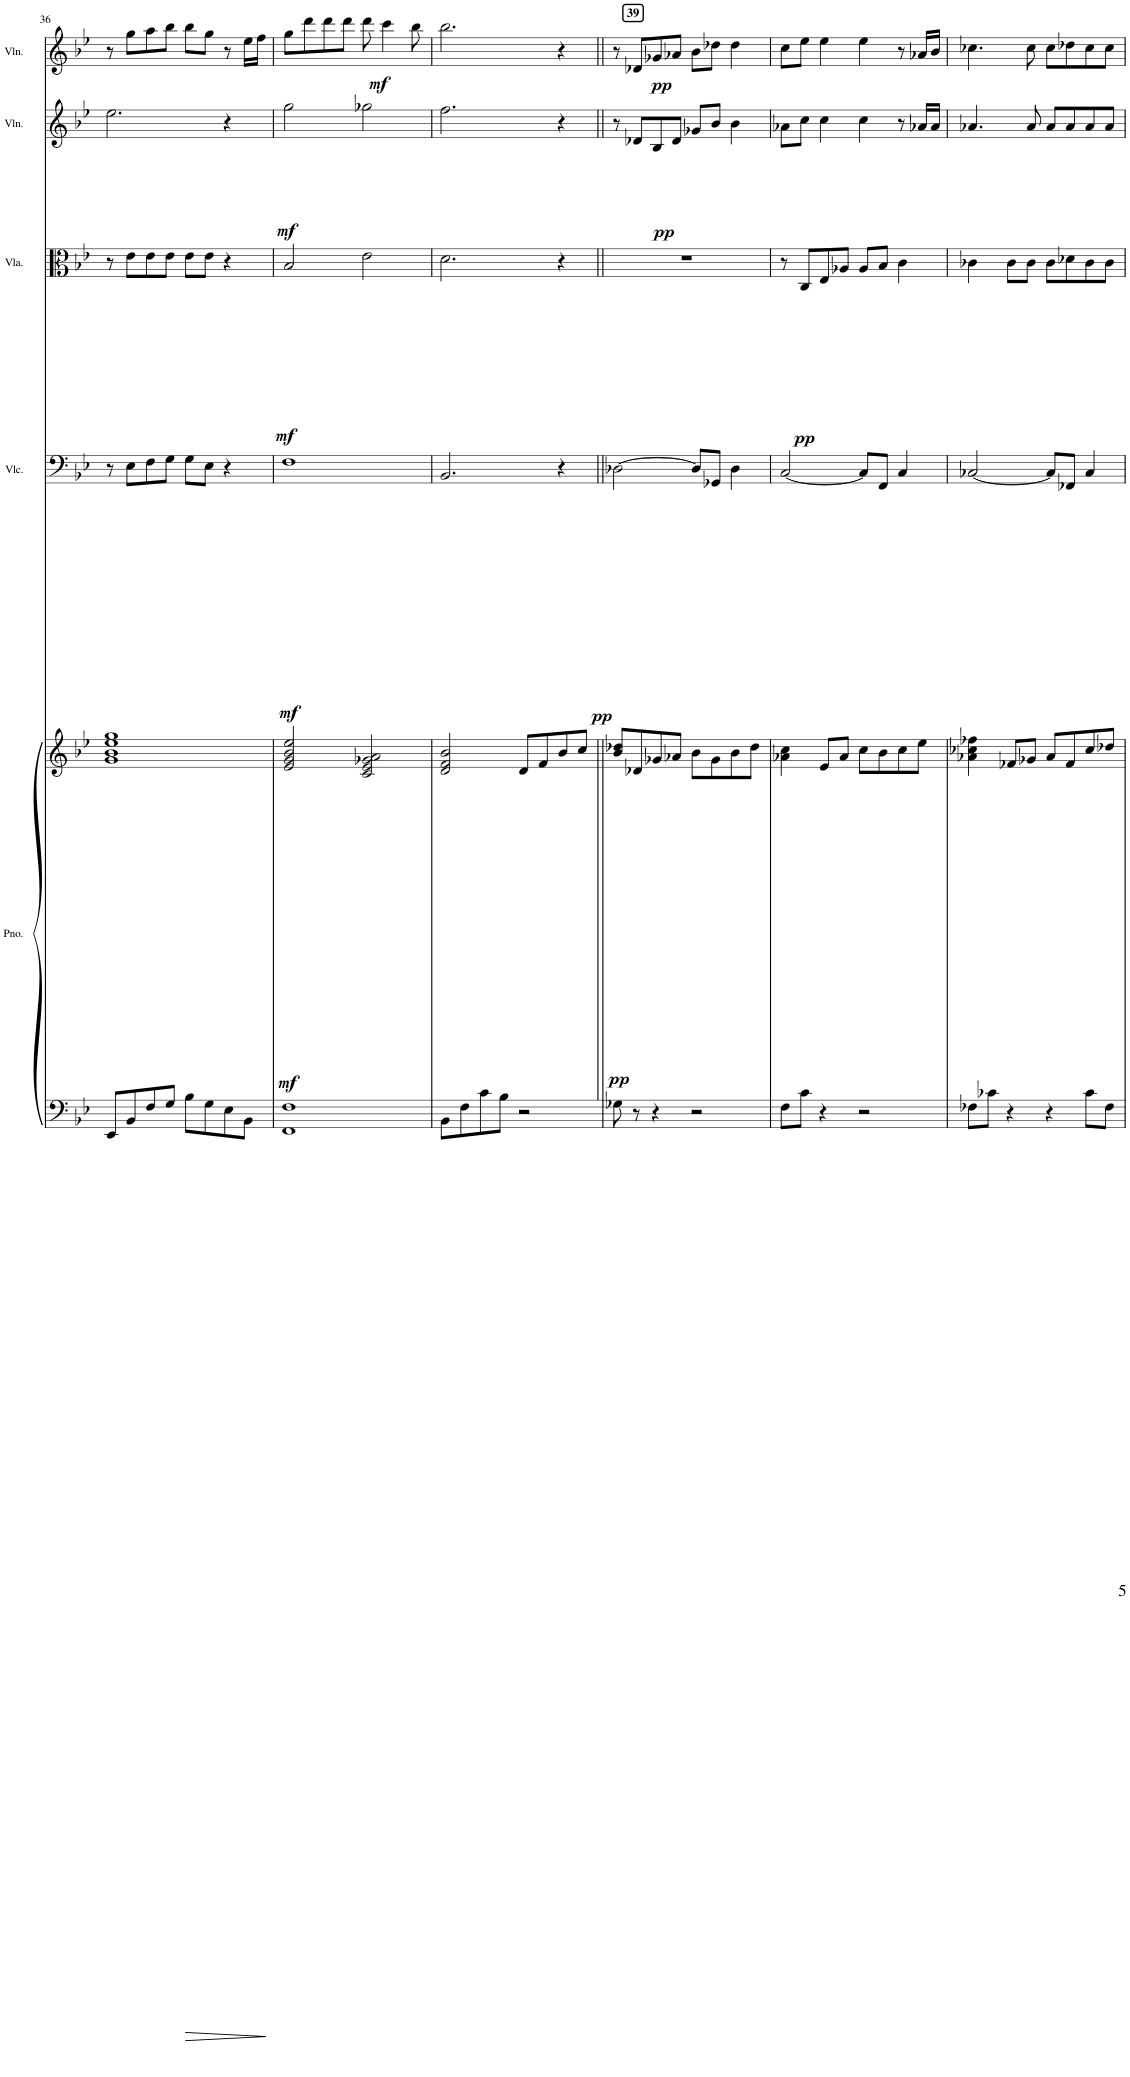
**kern	**kern	**dynam	**kern	**dynam	**kern	**dynam	**kern	**dynam	**kern	**dynam
*part5	*part5	*part5	*part4	*part4	*part3	*part3	*part2	*part2	*part1	*part1
*staff6	*staff5	*staff5/6	*staff4	*staff4	*staff3	*staff3	*staff2	*staff2	*staff1	*staff1
*I"Piano	*	*	*I"Violoncello	*	*I"Viola	*	*I"Violin	*	*I"Violin	*
*I'Pno.	*	*	*I'Vlc.	*	*I'Vla.	*	*I'Vln.	*	*I'Vln.	*
!!LO:PB:g=z
*clefF4	*clefG2	*	*clefF4	*	*clefC3	*	*clefG2	*	*clefG2	*
*k[b-e-]	*k[b-e-]	*	*k[b-e-]	*	*k[b-e-]	*	*k[b-e-]	*	*k[b-e-]	*
*M4/4	*M4/4	*	*M4/4	*	*M4/4	*	*M4/4	*	*M4/4	*
=36	=36	=36	=36	=36	=36	=36	=36	=36	=36	=36
8EE-/L	1g 1b- 1ee- 1gg	.	8r	.	8r	.	2.ee-\	.	8r	.
8BB-/	.	.	8E-\L	.	8e-\L	.	.	.	8gg\L	.
8F/	.	.	8F\	.	8e-\	.	.	.	8aa\	.
8G/J	.	.	8G\J	.	8e-\J	.	.	.	8bb-\J	.
8B-\L	.	.	8G\L	.	8e-\L	.	.	.	8bb-\L	.
8G\	.	.	8E-\J	.	8e-\J	.	.	.	8gg\J	.
8E-\	.	.	4r	.	4r	.	4r	.	8r	.
!	!	!	!	!	!	!	!	!	!	!LO:DY:b
8BB-\J	.	.	.	.	.	.	.	.	16ee-\LL	mf
.	.	.	.	.	.	.	.	.	16ff\JJ	.
=37	=37	=37	=37	=37	=37	=37	=37	=37	=37	=37
!	!	!LO:DY:b	!	!LO:DY:b	!	!LO:DY:b	!	!LO:DY:b	!	!
1FF 1F	2e-/ 2g/ 2b-/ 2ee-/	mf	1F	mf	2B-/	mf	2gg\	mf	8gg\L	.
.	.	.	.	.	.	.	.	.	8ddd\	.
.	.	.	.	.	.	.	.	.	8ddd\	.
.	.	.	.	.	.	.	.	.	8ddd\J	.
.	2c/ 2e-/ 2g-X/ 2a/	.	.	.	2e-\	.	2gg-X\	.	8ddd\	.
.	.	.	.	.	.	.	.	.	4ccc\	.
.	.	.	.	.	.	.	.	.	8bb-\	.
=38	=38	=38	=38	=38	=38	=38	=38	=38	=38	=38
8BB-\L	2d/ 2f/ 2b-/	.	2.BB-/	.	2.d\	.	2.ff\	.	2.bb-\	.
8F\	.	.	.	.	.	.	.	.	.	.
8c\	.	.	.	.	.	.	.	.	.	.
8B-\J	.	.	.	.	.	.	.	.	.	.
2r	8d/L	.	.	.	.	.	.	.	.	.
.	8f/	.	.	.	.	.	.	.	.	.
.	8b-/	.	4r	.	4r	.	4r	.	4r	.
.	8cc/J	.	.	.	.	.	.	.	.	.
=39||	=39||	=39||	=39||	=39||	=39||	=39||	=39||	=39||	=39||	=39||
!	!	!LO:DY:b	!	!LO:DY:b	!	!	!	!	!	!
8G-X\	8b-/ 8dd-X/L	pp	[2D-X\	pp	1r	.	8r	.	8r	.
!	!	!	!	!	!	!	!	!	!LO:TX:a:B:t=39	!
!	!	!	!	!	!	!	!	!LO:DY:b	!	!LO:DY:b
8r	8d-X/	.	.	.	.	.	8d-X/L	pp	8d-X/L	pp
4r	8g-X/	.	.	.	.	.	8B-/	.	8g-X/	.
.	8a-X/J	.	.	.	.	.	8d-/J	.	8a-X/J	.
2r	8b-\L	.	8D-/L]	.	.	.	8g-X/L	.	8b-\L	.
.	8g-\	.	8GG-X/J	.	.	.	8b-/J	.	8dd-X\J	.
.	8b-\	.	4D-\	.	.	.	4b-\	.	4dd-\	.
.	8dd-\J	.	.	.	.	.	.	.	.	.
=40	=40	=40	=40	=40	=40	=40	=40	=40	=40	=40
8F\L	4a-X\ 4cc\	.	[2C/	.	8r	.	8a-X\L	.	8cc\L	.
!	!	!	!	!	!	!LO:DY:b	!	!	!	!
8c\J	.	.	.	.	8C/L	pp	8cc\J	.	8ee-\J	.
4r	8e-/L	.	.	.	8E-/	.	4cc\	.	4ee-\	.
.	8a-/J	.	.	.	8A-X/J	.	.	.	.	.
2r	8cc\L	.	8C/L]	.	8A-/L	.	4cc\	.	4ee-\	.
.	8b-\	.	8FF/J	.	8B-/J	.	.	.	.	.
.	8cc\	.	4C/	.	4c\	.	8r	.	8r	.
.	8ee-\J	.	.	.	.	.	16a-X/LL	.	16a-X/LL	.
.	.	.	.	.	.	.	16a-/JJ	.	16b-/JJ	.
=41	=41	=41	=41	=41	=41	=41	=41	=41	=41	=41
8F-X\L	4a-X\ 4cc-X\ 4ff-X\	.	[2C-X/	.	4c-X\	.	4.a-X/	.	4.cc-X\	.
8c-X\J	.	.	.	.	.	.	.	.	.	.
4r	8f-X/L	.	.	.	8c-\L	.	.	.	.	.
.	8g-X/J	.	.	.	8c-\J	.	8a-/	.	8cc-\	.
4r	8a-/L	.	8C-/L]	.	8c-\L	.	8a-/L	.	8cc-\L	.
.	8f-/	.	8FF-X/J	.	8d-X\	.	8a-/	.	8dd-X\	.
8c-\L	8cc-/	.	4C-/	.	8c-\	.	8a-/	.	8cc-\	.
8F-\J	8dd-X/J	.	.	.	8c-\J	.	8a-/J	.	8cc-\J	.
=	=	=	=	=	=	=	=	=	=	=
*-	*-	*-	*-	*-	*-	*-	*-	*-	*-	*-
